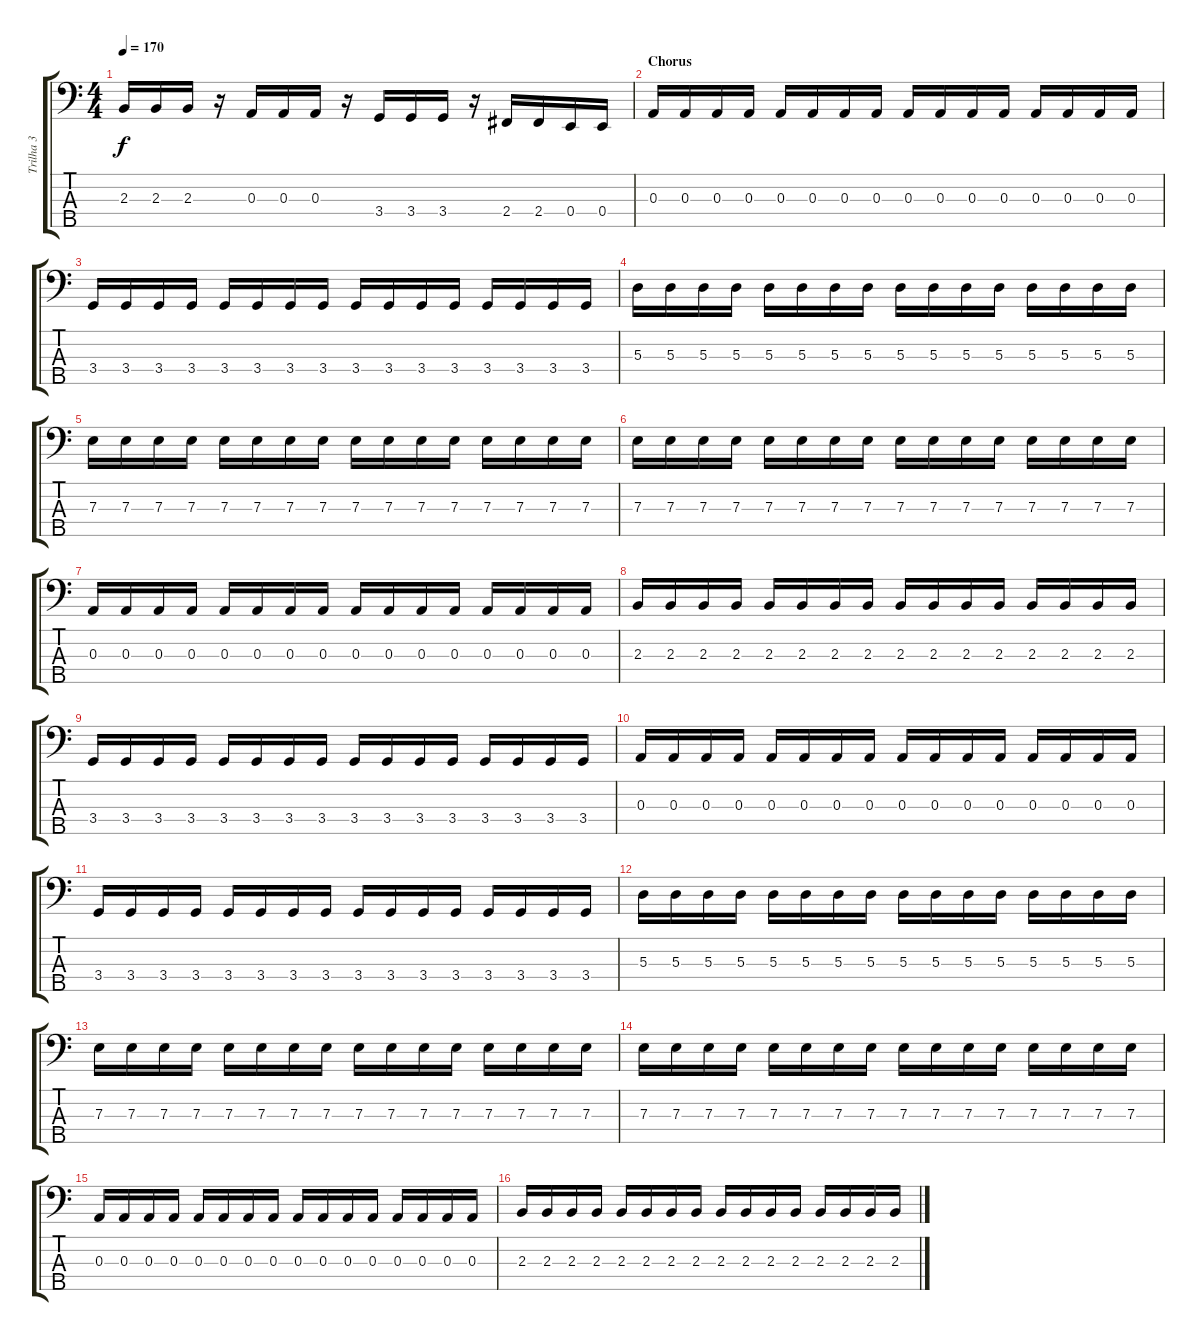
\track ("Trilha 3" "Trilha 3") {instrument electricbassfinger}
\staff {score tabs}
\tuning (G2 D2 A1 E1 B0) {hide}
\ts (4 4)
\tempo 170
\clef f4
\ks c
2.3.16{dy f} 2.3.16 2.3.16 r.16 0.3.16 0.3.16 0.3.16 r.16 3.4.16 3.4.16 3.4.16 r.16 2.4.16 2.4.16 0.4.16 0.4.16 |
\section ("" "Chorus")
0.3.16 0.3.16 0.3.16 0.3.16 0.3.16 0.3.16 0.3.16 0.3.16 0.3.16 0.3.16 0.3.16 0.3.16 0.3.16 0.3.16 0.3.16 0.3.16 |
3.4.16 3.4.16 3.4.16 3.4.16 3.4.16 3.4.16 3.4.16 3.4.16 3.4.16 3.4.16 3.4.16 3.4.16 3.4.16 3.4.16 3.4.16 3.4.16 |
5.3.16 5.3.16 5.3.16 5.3.16 5.3.16 5.3.16 5.3.16 5.3.16 5.3.16 5.3.16 5.3.16 5.3.16 5.3.16 5.3.16 5.3.16 5.3.16 |
7.3.16 7.3.16 7.3.16 7.3.16 7.3.16 7.3.16 7.3.16 7.3.16 7.3.16 7.3.16 7.3.16 7.3.16 7.3.16 7.3.16 7.3.16 7.3.16 |
7.3.16 7.3.16 7.3.16 7.3.16 7.3.16 7.3.16 7.3.16 7.3.16 7.3.16 7.3.16 7.3.16 7.3.16 7.3.16 7.3.16 7.3.16 7.3.16 |
0.3.16 0.3.16 0.3.16 0.3.16 0.3.16 0.3.16 0.3.16 0.3.16 0.3.16 0.3.16 0.3.16 0.3.16 0.3.16 0.3.16 0.3.16 0.3.16 |
2.3.16 2.3.16 2.3.16 2.3.16 2.3.16 2.3.16 2.3.16 2.3.16 2.3.16 2.3.16 2.3.16 2.3.16 2.3.16 2.3.16 2.3.16 2.3.16 |
3.4.16 3.4.16 3.4.16 3.4.16 3.4.16 3.4.16 3.4.16 3.4.16 3.4.16 3.4.16 3.4.16 3.4.16 3.4.16 3.4.16 3.4.16 3.4.16 |
0.3.16 0.3.16 0.3.16 0.3.16 0.3.16 0.3.16 0.3.16 0.3.16 0.3.16 0.3.16 0.3.16 0.3.16 0.3.16 0.3.16 0.3.16 0.3.16 |
3.4.16 3.4.16 3.4.16 3.4.16 3.4.16 3.4.16 3.4.16 3.4.16 3.4.16 3.4.16 3.4.16 3.4.16 3.4.16 3.4.16 3.4.16 3.4.16 |
5.3.16 5.3.16 5.3.16 5.3.16 5.3.16 5.3.16 5.3.16 5.3.16 5.3.16 5.3.16 5.3.16 5.3.16 5.3.16 5.3.16 5.3.16 5.3.16 |
7.3.16 7.3.16 7.3.16 7.3.16 7.3.16 7.3.16 7.3.16 7.3.16 7.3.16 7.3.16 7.3.16 7.3.16 7.3.16 7.3.16 7.3.16 7.3.16 |
7.3.16 7.3.16 7.3.16 7.3.16 7.3.16 7.3.16 7.3.16 7.3.16 7.3.16 7.3.16 7.3.16 7.3.16 7.3.16 7.3.16 7.3.16 7.3.16 |
0.3.16 0.3.16 0.3.16 0.3.16 0.3.16 0.3.16 0.3.16 0.3.16 0.3.16 0.3.16 0.3.16 0.3.16 0.3.16 0.3.16 0.3.16 0.3.16 |
2.3.16 2.3.16 2.3.16 2.3.16 2.3.16 2.3.16 2.3.16 2.3.16 2.3.16 2.3.16 2.3.16 2.3.16 2.3.16 2.3.16 2.3.16 2.3.16
